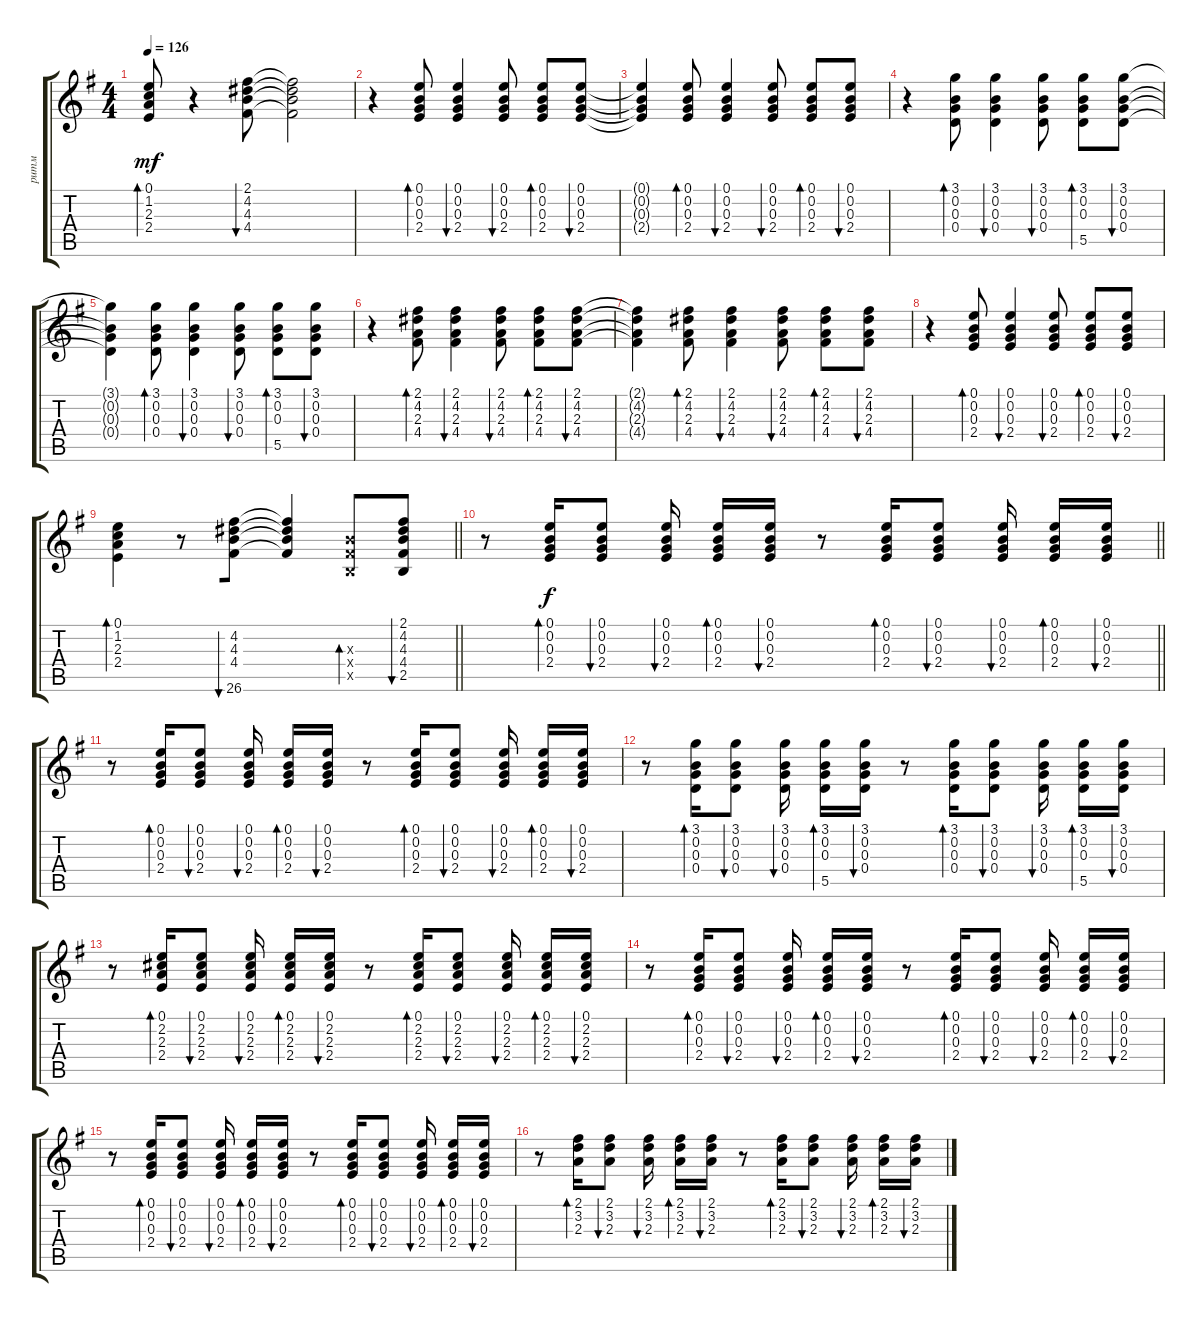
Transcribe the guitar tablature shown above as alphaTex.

\track ("ритм" "ритм") {instrument acousticguitarsteel}
\staff {score tabs}
\tuning (E4 B3 G3 D3 A2 E2) {hide}
\ts (4 4)
\tempo 126
\clef g2
\ks eminor
(0.1 1.2 2.3 2.4).8{bd 60 dy mf} r.4 (2.1 4.2 4.3 4.4).8{bu 60} (2.1{t} 4.2{t} 4.3{t} 4.4{t}).2 |
r.4 (0.1 0.2 0.3 2.4).8{bd 60} (0.1 0.2 0.3 2.4).4{bu 60} (0.1 0.2 0.3 2.4).8{bu 60} (0.1 0.2 0.3 2.4).8{bd 60} (0.1 0.2 0.3 2.4).8{bu 60} |
(0.1{t} 0.2{t} 0.3{t} 2.4{t}).4 (0.1 0.2 0.3 2.4).8{bd 60} (0.1 0.2 0.3 2.4).4{bu 60} (0.1 0.2 0.3 2.4).8{bu 60} (0.1 0.2 0.3 2.4).8{bd 60} (0.1 0.2 0.3 2.4).8{bu 60} |
r.4 (3.1 0.2 0.3 0.4).8{bd 60} (3.1 0.2 0.3 0.4).4{bu 60} (3.1 0.2 0.3 0.4).8{bu 60} (3.1 0.2 0.3 5.5).8{bd 60} (3.1 0.2 0.3 0.4).8{bu 60} |
(3.1{t} 0.2{t} 0.3{t} 0.4{t}).4 (3.1 0.2 0.3 0.4).8{bd 60} (3.1 0.2 0.3 0.4).4{bu 60} (3.1 0.2 0.3 0.4).8{bu 60} (3.1 0.2 0.3 5.5).8{bd 60} (3.1 0.2 0.3 0.4).8{bu 60} |
r.4 (2.1 4.2 2.3 4.4).8{bd 60} (2.1 4.2 2.3 4.4).4{bu 60} (2.1 4.2 2.3 4.4).8{bu 60} (2.1 4.2 2.3 4.4).8{bd 60} (2.1 4.2 2.3 4.4).8{bu 60} |
(2.1{t} 4.2{t} 2.3{t} 4.4{t}).4 (2.1 4.2 2.3 4.4).8{bd 60} (2.1 4.2 2.3 4.4).4{bu 60} (2.1 4.2 2.3 4.4).8{bu 60} (2.1 4.2 2.3 4.4).8{bd 60} (2.1 4.2 2.3 4.4).8{bu 60} |
r.4 (0.1 0.2 0.3 2.4).8{bd 60} (0.1 0.2 0.3 2.4).4{bu 60} (0.1 0.2 0.3 2.4).8{bu 60} (0.1 0.2 0.3 2.4).8{bd 60} (0.1 0.2 0.3 2.4).8{bu 60} |
\barLineRight lightlight
(0.1 1.2 2.3 2.4).4{bd 60 beam merge} r.8 (4.2 4.3 4.4 26.6).8{bu 60} (4.2{t} 4.3{t} 4.4{t} 26.6{t}).4{beam merge} (4.3{x} 4.4{x} 2.5{x}).8{bd 60} (2.1 4.2 4.3 4.4 2.5).8{bu 60} |
\section ("" "")
\barLineRight lightlight
r.8 (0.1 0.2 0.3 2.4).16{bd 60 dy f} (0.1 0.2 0.3 2.4).8{bu 60} (0.1 0.2 0.3 2.4).16{bu 60 beam split} (0.1 0.2 0.3 2.4).16{bd 60} (0.1 0.2 0.3 2.4).16{bu 60} r.8 (0.1 0.2 0.3 2.4).16{bd 60} (0.1 0.2 0.3 2.4).8{bu 60} (0.1 0.2 0.3 2.4).16{bu 60 beam split} (0.1 0.2 0.3 2.4).16{bd 60} (0.1 0.2 0.3 2.4).16{bu 60} |
\section ("" "")
r.8 (0.1 0.2 0.3 2.4).16{bd 60} (0.1 0.2 0.3 2.4).8{bu 60} (0.1 0.2 0.3 2.4).16{bu 60 beam split} (0.1 0.2 0.3 2.4).16{bd 60} (0.1 0.2 0.3 2.4).16{bu 60} r.8 (0.1 0.2 0.3 2.4).16{bd 60} (0.1 0.2 0.3 2.4).8{bu 60} (0.1 0.2 0.3 2.4).16{bu 60 beam split} (0.1 0.2 0.3 2.4).16{bd 60} (0.1 0.2 0.3 2.4).16{bu 60} |
r.8 (3.1 0.2 0.3 0.4).16{bd 60} (3.1 0.2 0.3 0.4).8{bu 60} (3.1 0.2 0.3 0.4).16{bu 60 beam split} (3.1 0.2 0.3 5.5).16{bd 60} (3.1 0.2 0.3 0.4).16{bu 60} r.8 (3.1 0.2 0.3 0.4).16{bd 60} (3.1 0.2 0.3 0.4).8{bu 60} (3.1 0.2 0.3 0.4).16{bu 60 beam split} (3.1 0.2 0.3 5.5).16{bd 60} (3.1 0.2 0.3 0.4).16{bu 60} |
r.8 (0.1 2.2 2.3 2.4).16{bd 60} (0.1 2.2 2.3 2.4).8{bu 60} (0.1 2.2 2.3 2.4).16{bu 60 beam split} (0.1 2.2 2.3 2.4).16{bd 60} (0.1 2.2 2.3 2.4).16{bu 60} r.8 (0.1 2.2 2.3 2.4).16{bd 60} (0.1 2.2 2.3 2.4).8{bu 60} (0.1 2.2 2.3 2.4).16{bu 60 beam split} (0.1 2.2 2.3 2.4).16{bd 60} (0.1 2.2 2.3 2.4).16{bu 60} |
r.8 (0.1 0.2 0.3 2.4).16{bd 60} (0.1 0.2 0.3 2.4).8{bu 60} (0.1 0.2 0.3 2.4).16{bu 60 beam split} (0.1 0.2 0.3 2.4).16{bd 60} (0.1 0.2 0.3 2.4).16{bu 60} r.8 (0.1 0.2 0.3 2.4).16{bd 60} (0.1 0.2 0.3 2.4).8{bu 60} (0.1 0.2 0.3 2.4).16{bu 60 beam split} (0.1 0.2 0.3 2.4).16{bd 60} (0.1 0.2 0.3 2.4).16{bu 60} |
r.8 (0.1 0.2 0.3 2.4).16{bd 60} (0.1 0.2 0.3 2.4).8{bu 60} (0.1 0.2 0.3 2.4).16{bu 60 beam split} (0.1 0.2 0.3 2.4).16{bd 60} (0.1 0.2 0.3 2.4).16{bu 60} r.8 (0.1 0.2 0.3 2.4).16{bd 60} (0.1 0.2 0.3 2.4).8{bu 60} (0.1 0.2 0.3 2.4).16{bu 60 beam split} (0.1 0.2 0.3 2.4).16{bd 60} (0.1 0.2 0.3 2.4).16{bu 60} |
r.8 (2.1 3.2 2.3).16{bd 60} (2.1 3.2 2.3).8{bu 60} (2.1 3.2 2.3).16{bu 60 beam split} (2.1 3.2 2.3).16{bd 60} (2.1 3.2 2.3).16{bu 60} r.8 (2.1 3.2 2.3).16{bd 60} (2.1 3.2 2.3).8{bu 60} (2.1 3.2 2.3).16{bu 60 beam split} (2.1 3.2 2.3).16{bd 60} (2.1 3.2 2.3).16{bu 60}
